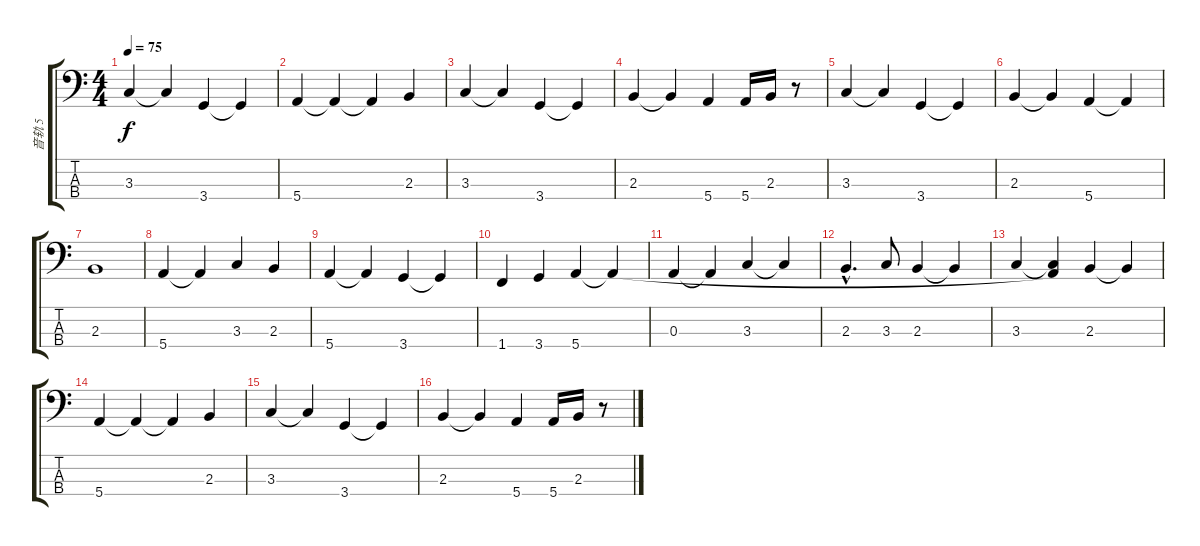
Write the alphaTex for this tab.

\track ("音轨 5" "音轨 5") {instrument electricbassfinger}
\staff {score tabs}
\tuning (G2 D2 A1 E1) {hide}
\ts (4 4)
\tempo 75
\clef f4
\ks c
3.3.4{dy f} 3.3{t}.4 3.4.4 3.4{t}.4 |
5.4.4 5.4{t}.4 5.4{t}.4 2.3.4 |
3.3.4 3.3{t}.4 3.4.4 3.4{t}.4 |
2.3.4 2.3{t}.4 5.4.4 5.4.16 2.3.16 r.8 |
3.3.4 3.3{t}.4 3.4.4 3.4{t}.4 |
2.3.4 2.3{t}.4 5.4.4 5.4{t}.4 |
2.3.1 |
5.4.4 5.4{t}.4 3.3.4 2.3.4 |
5.4.4 5.4{t}.4 3.4.4 3.4{t}.4 |
1.4.4 3.4.4 5.4.4 5.4{t}.4 |
0.3.4 0.3{t}.4 3.3.4 3.3{t}.4 |
2.3{hac}.4{d} 3.3.8 2.3.4 2.3{t}.4 |
3.3.4 (3.3{t} 5.4{t}).4 2.3.4 2.3{t}.4 |
5.4.4 5.4{t}.4 5.4{t}.4 2.3.4 |
3.3.4 3.3{t}.4 3.4.4 3.4{t}.4 |
2.3.4 2.3{t}.4 5.4.4 5.4.16 2.3.16 r.8
